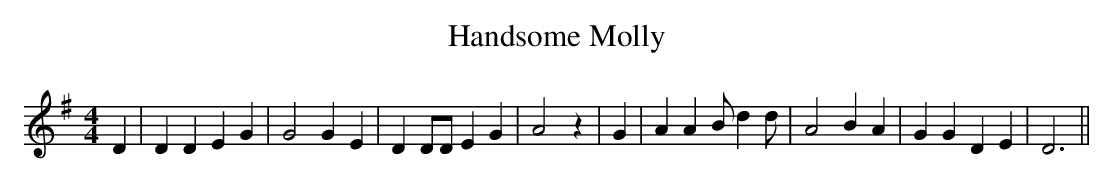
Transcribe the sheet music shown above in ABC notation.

X:1
T:Handsome Molly
M:4/4
L:1/4
K:G
 D| D D E G| G2 G E| D D/2D/2 E G| A2 z| G| A A B/2 d d/2| A2 B A|\
 G G D E| D3||
